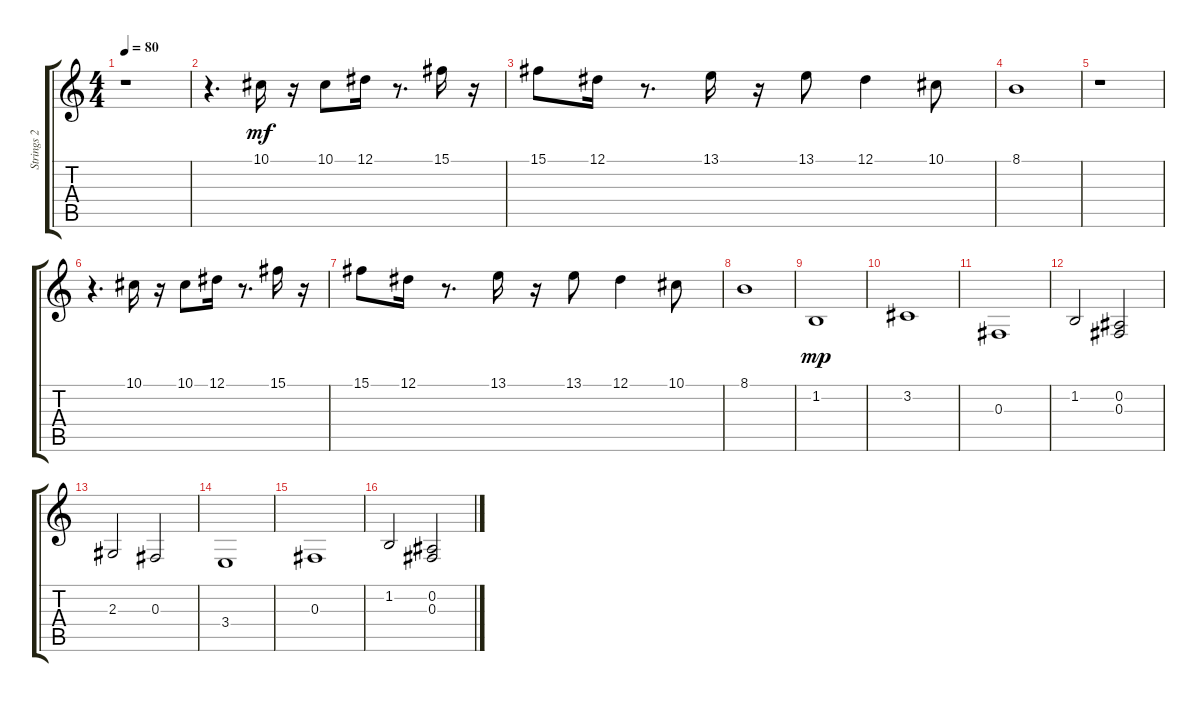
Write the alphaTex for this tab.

\track ("Strings 2" "Strings 2") {instrument stringensemble1}
\staff {score tabs}
\tuning (Eb4 Bb3 Gb3 Db3 Ab2 Eb2) {hide}
\ts (4 4)
\tempo 80
\clef g2
\ks c
r.1{dy mf} |
r.4{d} 10.1.16 r.16 10.1.8 12.1.16 r.8{d} 15.1.16 r.16 |
15.1.8 12.1.16 r.8{d} 13.1.16 r.16 13.1.8 12.1.4 10.1.8 |
8.1.1 |
r.1 |
r.4{d} 10.1.16 r.16 10.1.8 12.1.16 r.8{d} 15.1.16 r.16 |
15.1.8 12.1.16 r.8{d} 13.1.16 r.16 13.1.8 12.1.4 10.1.8 |
8.1.1 |
1.2.1{dy mp} |
3.2.1 |
0.3.1 |
1.2.2 (0.2 0.3).2 |
2.3.2 0.3.2 |
3.4.1 |
0.3.1 |
1.2.2 (0.2 0.3).2
